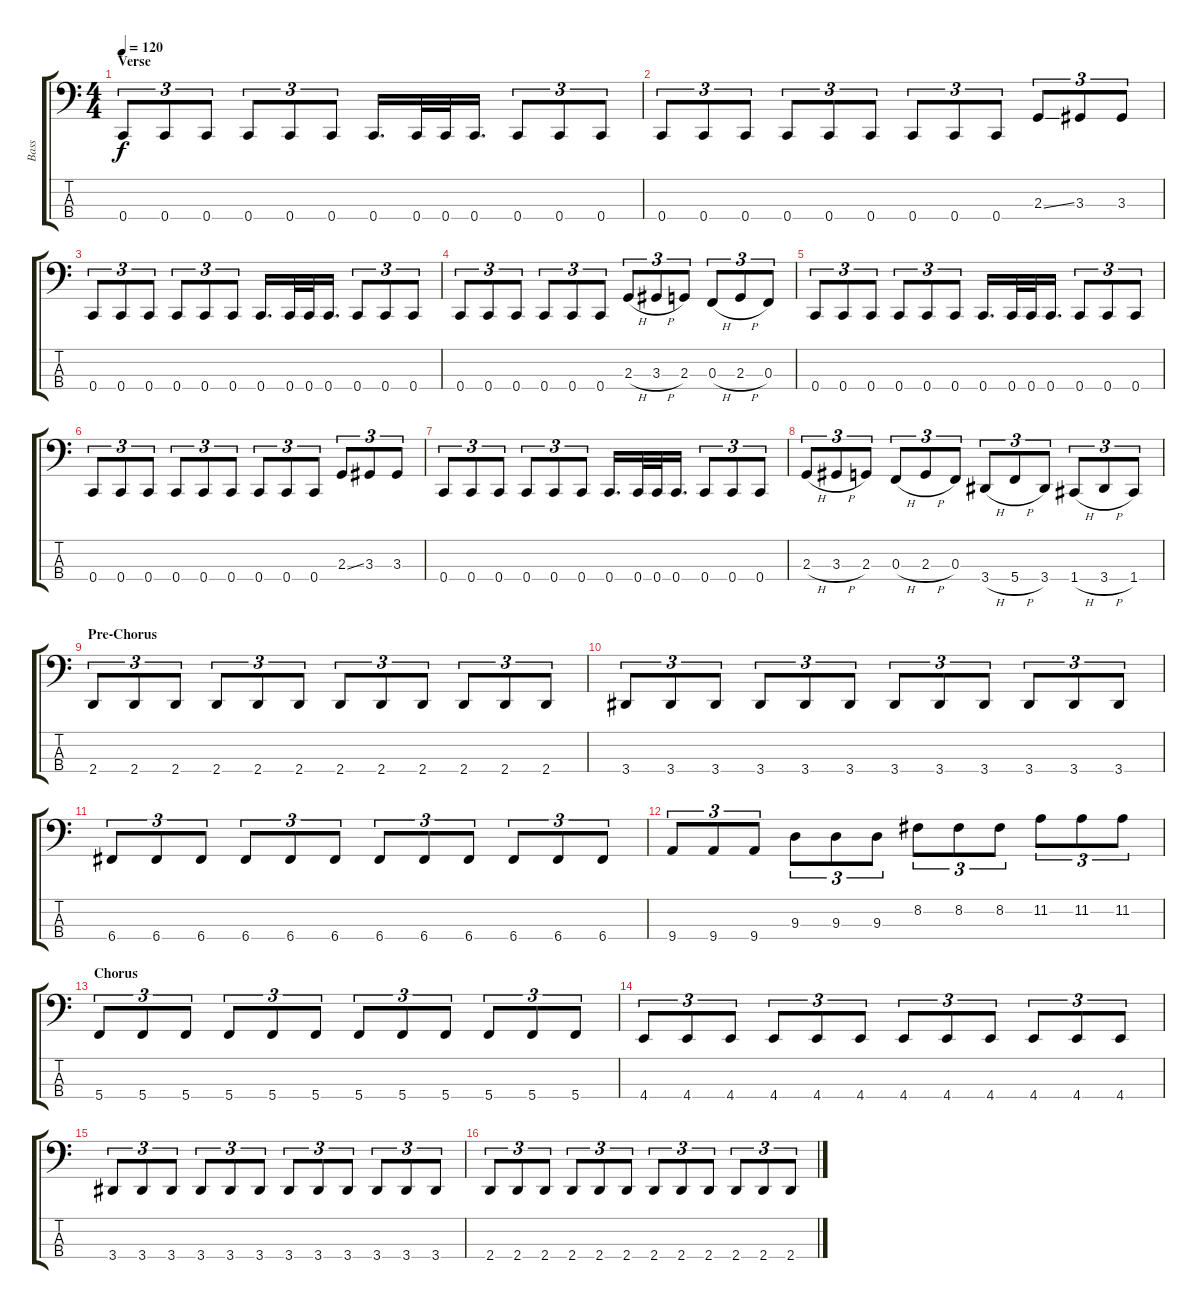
\track ("Bass" "Bass") {instrument electricbassfinger}
\staff {score tabs}
\tuning (Eb2 Bb1 F1 C1) {hide}
\ts (4 4)
\section ("" "Verse")
\tempo 120
\clef f4
\ks c
0.4.8{tu (3 2) dy f} 0.4.8{tu (3 2)} 0.4.8{tu (3 2)} 0.4.8{tu (3 2)} 0.4.8{tu (3 2)} 0.4.8{tu (3 2)} 0.4.16{d} 0.4.32 0.4.32 0.4.16{d} 0.4.8{tu (3 2)} 0.4.8{tu (3 2)} 0.4.8{tu (3 2)} |
0.4.8{tu (3 2)} 0.4.8{tu (3 2)} 0.4.8{tu (3 2)} 0.4.8{tu (3 2)} 0.4.8{tu (3 2)} 0.4.8{tu (3 2)} 0.4.8{tu (3 2)} 0.4.8{tu (3 2)} 0.4.8{tu (3 2)} 2.3{ss}.8{tu (3 2)} 3.3.8{tu (3 2)} 3.3.8{tu (3 2)} |
0.4.8{tu (3 2)} 0.4.8{tu (3 2)} 0.4.8{tu (3 2)} 0.4.8{tu (3 2)} 0.4.8{tu (3 2)} 0.4.8{tu (3 2)} 0.4.16{d} 0.4.32 0.4.32 0.4.16{d} 0.4.8{tu (3 2)} 0.4.8{tu (3 2)} 0.4.8{tu (3 2)} |
0.4.8{tu (3 2)} 0.4.8{tu (3 2)} 0.4.8{tu (3 2)} 0.4.8{tu (3 2)} 0.4.8{tu (3 2)} 0.4.8{tu (3 2)} 2.3{h}.8{tu (3 2)} 3.3{h}.8{tu (3 2)} 2.3.8{tu (3 2)} 0.3{h}.8{tu (3 2)} 2.3{h}.8{tu (3 2)} 0.3.8{tu (3 2)} |
0.4.8{tu (3 2)} 0.4.8{tu (3 2)} 0.4.8{tu (3 2)} 0.4.8{tu (3 2)} 0.4.8{tu (3 2)} 0.4.8{tu (3 2)} 0.4.16{d} 0.4.32 0.4.32 0.4.16{d} 0.4.8{tu (3 2)} 0.4.8{tu (3 2)} 0.4.8{tu (3 2)} |
0.4.8{tu (3 2)} 0.4.8{tu (3 2)} 0.4.8{tu (3 2)} 0.4.8{tu (3 2)} 0.4.8{tu (3 2)} 0.4.8{tu (3 2)} 0.4.8{tu (3 2)} 0.4.8{tu (3 2)} 0.4.8{tu (3 2)} 2.3{ss}.8{tu (3 2)} 3.3.8{tu (3 2)} 3.3.8{tu (3 2)} |
0.4.8{tu (3 2)} 0.4.8{tu (3 2)} 0.4.8{tu (3 2)} 0.4.8{tu (3 2)} 0.4.8{tu (3 2)} 0.4.8{tu (3 2)} 0.4.16{d} 0.4.32 0.4.32 0.4.16{d} 0.4.8{tu (3 2)} 0.4.8{tu (3 2)} 0.4.8{tu (3 2)} |
2.3{h}.8{tu (3 2)} 3.3{h}.8{tu (3 2)} 2.3.8{tu (3 2)} 0.3{h}.8{tu (3 2)} 2.3{h}.8{tu (3 2)} 0.3.8{tu (3 2)} 3.4{h}.8{tu (3 2)} 5.4{h}.8{tu (3 2)} 3.4.8{tu (3 2)} 1.4{h}.8{tu (3 2)} 3.4{h}.8{tu (3 2)} 1.4.8{tu (3 2)} |
\section ("" "Pre-Chorus")
2.4.8{tu (3 2)} 2.4.8{tu (3 2)} 2.4.8{tu (3 2)} 2.4.8{tu (3 2)} 2.4.8{tu (3 2)} 2.4.8{tu (3 2)} 2.4.8{tu (3 2)} 2.4.8{tu (3 2)} 2.4.8{tu (3 2)} 2.4.8{tu (3 2)} 2.4.8{tu (3 2)} 2.4.8{tu (3 2)} |
3.4.8{tu (3 2)} 3.4.8{tu (3 2)} 3.4.8{tu (3 2)} 3.4.8{tu (3 2)} 3.4.8{tu (3 2)} 3.4.8{tu (3 2)} 3.4.8{tu (3 2)} 3.4.8{tu (3 2)} 3.4.8{tu (3 2)} 3.4.8{tu (3 2)} 3.4.8{tu (3 2)} 3.4.8{tu (3 2)} |
6.4.8{tu (3 2)} 6.4.8{tu (3 2)} 6.4.8{tu (3 2)} 6.4.8{tu (3 2)} 6.4.8{tu (3 2)} 6.4.8{tu (3 2)} 6.4.8{tu (3 2)} 6.4.8{tu (3 2)} 6.4.8{tu (3 2)} 6.4.8{tu (3 2)} 6.4.8{tu (3 2)} 6.4.8{tu (3 2)} |
9.4.8{tu (3 2)} 9.4.8{tu (3 2)} 9.4.8{tu (3 2)} 9.3.8{tu (3 2)} 9.3.8{tu (3 2)} 9.3.8{tu (3 2)} 8.2.8{tu (3 2)} 8.2.8{tu (3 2)} 8.2.8{tu (3 2)} 11.2.8{tu (3 2)} 11.2.8{tu (3 2)} 11.2.8{tu (3 2)} |
\section ("" "Chorus")
5.4.8{tu (3 2)} 5.4.8{tu (3 2)} 5.4.8{tu (3 2)} 5.4.8{tu (3 2)} 5.4.8{tu (3 2)} 5.4.8{tu (3 2)} 5.4.8{tu (3 2)} 5.4.8{tu (3 2)} 5.4.8{tu (3 2)} 5.4.8{tu (3 2)} 5.4.8{tu (3 2)} 5.4.8{tu (3 2)} |
4.4.8{tu (3 2)} 4.4.8{tu (3 2)} 4.4.8{tu (3 2)} 4.4.8{tu (3 2)} 4.4.8{tu (3 2)} 4.4.8{tu (3 2)} 4.4.8{tu (3 2)} 4.4.8{tu (3 2)} 4.4.8{tu (3 2)} 4.4.8{tu (3 2)} 4.4.8{tu (3 2)} 4.4.8{tu (3 2)} |
3.4.8{tu (3 2)} 3.4.8{tu (3 2)} 3.4.8{tu (3 2)} 3.4.8{tu (3 2)} 3.4.8{tu (3 2)} 3.4.8{tu (3 2)} 3.4.8{tu (3 2)} 3.4.8{tu (3 2)} 3.4.8{tu (3 2)} 3.4.8{tu (3 2)} 3.4.8{tu (3 2)} 3.4.8{tu (3 2)} |
2.4.8{tu (3 2)} 2.4.8{tu (3 2)} 2.4.8{tu (3 2)} 2.4.8{tu (3 2)} 2.4.8{tu (3 2)} 2.4.8{tu (3 2)} 2.4.8{tu (3 2)} 2.4.8{tu (3 2)} 2.4.8{tu (3 2)} 2.4.8{tu (3 2)} 2.4.8{tu (3 2)} 2.4.8{tu (3 2)}
